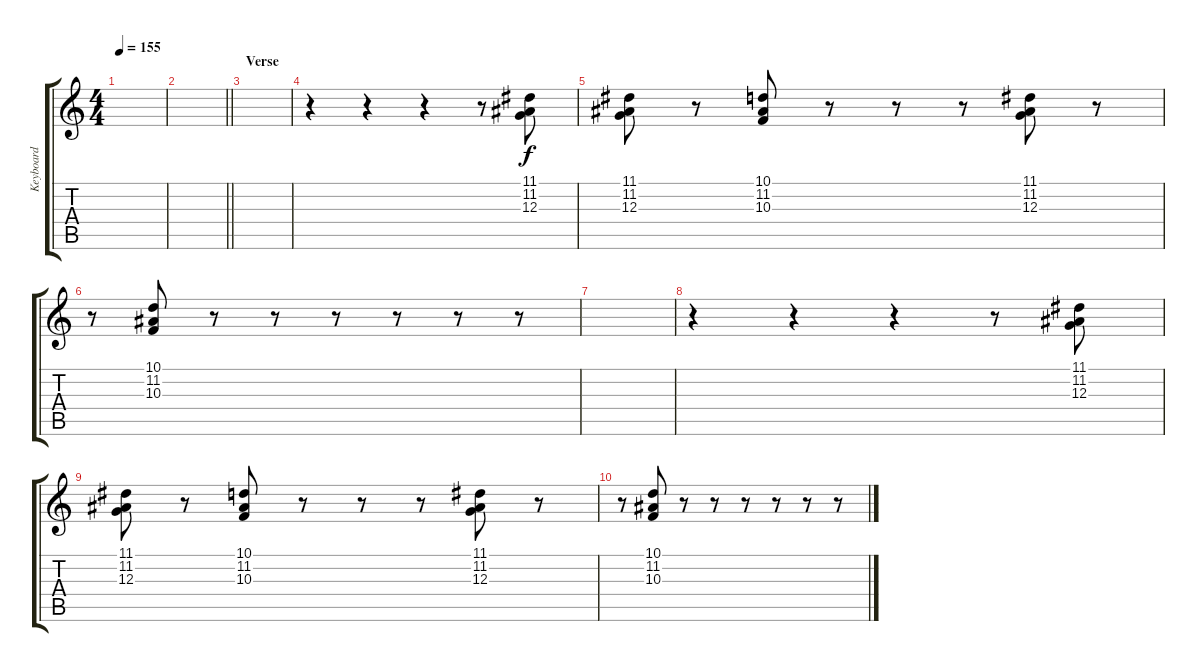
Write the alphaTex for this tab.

\track ("Keyboard" "Keyboard") {instrument pad3polysynth}
\staff {score tabs}
\tuning (E4 B3 G3 D3 A2 E2) {hide}
\ts (4 4)
\tempo 155
\clef g2
\ks c
|
\barLineRight lightlight
|
\section ("" "Verse")
|
r.4 r.4 r.4 r.8 (11.1 11.2 12.3).8 |
(11.1 11.2 12.3).8 r.8 (10.1 11.2 10.3).8 r.8 r.8 r.8 (11.1 11.2 12.3).8 r.8 |
r.8 (10.1 11.2 10.3).8 r.8 r.8 r.8 r.8 r.8 r.8 |
|
r.4 r.4 r.4 r.8 (11.1 11.2 12.3).8 |
(11.1 11.2 12.3).8 r.8 (10.1 11.2 10.3).8 r.8 r.8 r.8 (11.1 11.2 12.3).8 r.8 |
r.8 (10.1 11.2 10.3).8 r.8 r.8 r.8 r.8 r.8 r.8
